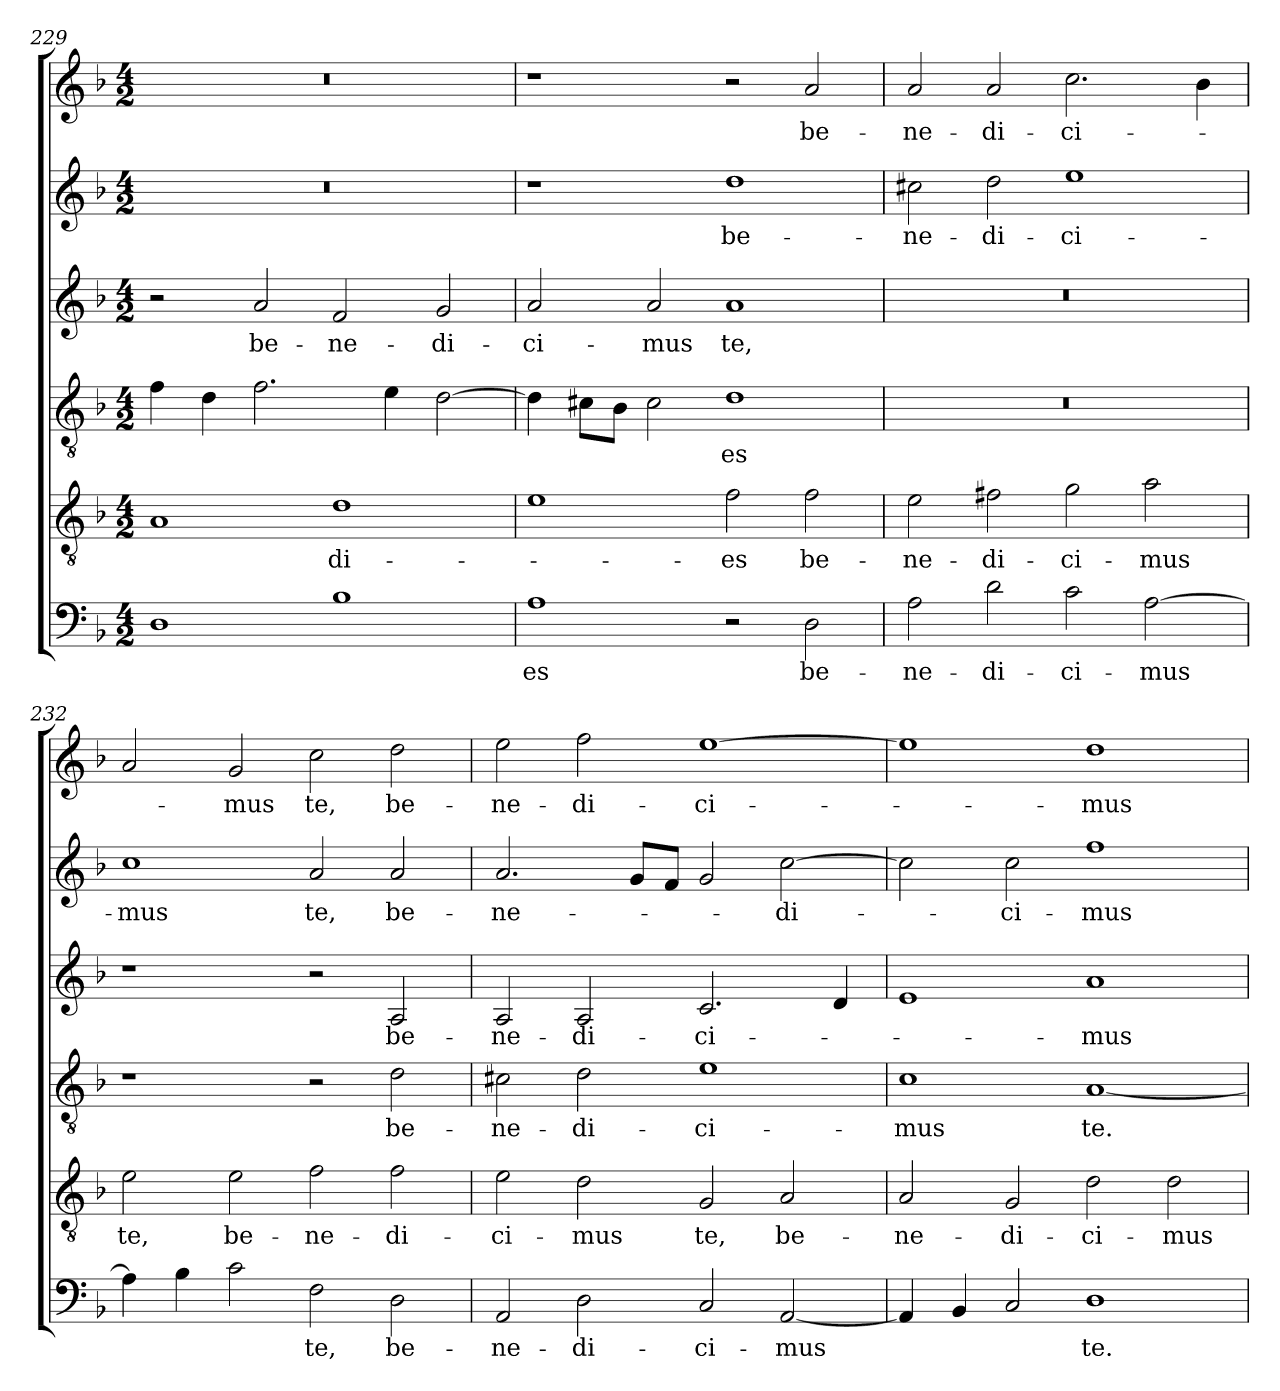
**kern	**text	**kern	**text	**kern	**text	**kern	**text	**kern	**text	**kern	**text
*part6	*part6	*part5	*part5	*part4	*part4	*part3	*part3	*part2	*part2	*part1	*part1
*staff6	*staff6	*staff5	*staff5	*staff4	*staff4	*staff3	*staff3	*staff2	*staff2	*staff1	*staff1
*clefF4	*	*clefGv2	*	*clefGv2	*	*clefG2	*	*clefG2	*	*clefG2	*
*k[b-]	*	*k[b-]	*	*k[b-]	*	*k[b-]	*	*k[b-]	*	*k[b-]	*
*F:	*	*F:	*	*F:	*	*F:	*	*F:	*	*F:	*
*M4/2	*	*M4/2	*	*M4/2	*	*M4/2	*	*M4/2	*	*M4/2	*
=229	=229	=229	=229	=229	=229	=229	=229	=229	=229	=229	=229
1D	.	1A	.	4f\	.	2r	.	0r	.	0r	.
.	.	.	.	4d\	.	.	.	.	.	.	.
!	!	!	!	!	!	!	!LO:LY:b	!	!	!	!
.	.	.	.	2.f\	.	2a/	be-	.	.	.	.
!	!	!	!LO:LY:b	!	!	!	!LO:LY:b	!	!	!	!
1B-	.	1d	di-	.	.	2f/	-ne-	.	.	.	.
.	.	.	.	4e\	.	.	.	.	.	.	.
!	!	!	!	!	!	!	!LO:LY:b	!	!	!	!
.	.	.	.	[2d\	.	2g/	-di-	.	.	.	.
=230	=230	=230	=230	=230	=230	=230	=230	=230	=230	=230	=230
!	!LO:LY:b	!	!	!	!	!	!LO:LY:b	!	!	!	!
1A	-es	1e	.	4d\]	.	2a/	-ci-	1r	.	1r	.
.	.	.	.	8c#X\L	.	.	.	.	.	.	.
.	.	.	.	8B-\J	.	.	.	.	.	.	.
!	!	!	!	!	!	!	!LO:LY:b	!	!	!	!
.	.	.	.	2c#\	.	2a/	-mus	.	.	.	.
!	!	!	!LO:LY:b	!	!LO:LY:b	!	!LO:LY:b	!	!LO:LY:b	!	!
2r	.	2f\	-es	1d	-es	1a	te,	1dd	be-	2r	.
!	!LO:LY:b	!	!LO:LY:b	!	!	!	!	!	!	!	!LO:LY:b
2D\	be-	2f\	be-	.	.	.	.	.	.	2a/	be-
=231	=231	=231	=231	=231	=231	=231	=231	=231	=231	=231	=231
!	!LO:LY:b	!	!LO:LY:b	!	!	!	!	!	!LO:LY:b	!	!LO:LY:b
2A\	-ne-	2e\	-ne-	0r	.	0r	.	2cc#X\	-ne-	2a/	-ne-
!	!LO:LY:b	!	!LO:LY:b	!	!	!	!	!	!LO:LY:b	!	!LO:LY:b
2d\	-di-	2f#X\	-di-	.	.	.	.	2dd\	-di-	2a/	-di-
!	!LO:LY:b	!	!LO:LY:b	!	!	!	!	!	!LO:LY:b	!	!LO:LY:b
2c\	-ci-	2g\	-ci-	.	.	.	.	1ee	-ci-	2.cc\	-ci-
!	!LO:LY:b	!	!LO:LY:b	!	!	!	!	!	!	!	!
[2A\	-mus	2a\	-mus	.	.	.	.	.	.	.	.
.	.	.	.	.	.	.	.	.	.	4b-\	.
!!LO:LB:g=z
=232	=232	=232	=232	=232	=232	=232	=232	=232	=232	=232	=232
!	!	!	!LO:LY:b	!	!	!	!	!	!LO:LY:b	!	!
4A\]	.	2e\	te,	1r	.	1r	.	1cc	-mus	2a/	.
4B-\	.	.	.	.	.	.	.	.	.	.	.
!	!	!	!LO:LY:b	!	!	!	!	!	!	!	!LO:LY:b
2c\	.	2e\	be-	.	.	.	.	.	.	2g/	-mus
!	!LO:LY:b	!	!LO:LY:b	!	!	!	!	!	!LO:LY:b	!	!LO:LY:b
2F\	te,	2f\	-ne-	2r	.	2r	.	2a/	te,	2cc\	te,
!	!LO:LY:b	!	!LO:LY:b	!	!LO:LY:b	!	!LO:LY:b	!	!LO:LY:b	!	!LO:LY:b
2D\	be-	2f\	-di-	2d\	be-	2A/	be-	2a/	be-	2dd\	be-
=233	=233	=233	=233	=233	=233	=233	=233	=233	=233	=233	=233
!	!LO:LY:b	!	!LO:LY:b	!	!LO:LY:b	!	!LO:LY:b	!	!LO:LY:b	!	!LO:LY:b
2AA/	-ne-	2e\	-ci-	2c#X\	-ne-	2A/	-ne-	2.a/	-ne-	2ee\	-ne-
!	!LO:LY:b	!	!LO:LY:b	!	!LO:LY:b	!	!LO:LY:b	!	!	!	!LO:LY:b
2D\	-di-	2d\	-mus	2d\	-di-	2A/	-di-	.	.	2ff\	-di-
.	.	.	.	.	.	.	.	8g/L	.	.	.
.	.	.	.	.	.	.	.	8f/J	.	.	.
!	!LO:LY:b	!	!LO:LY:b	!	!LO:LY:b	!	!LO:LY:b	!	!	!	!LO:LY:b
2C/	-ci-	2G/	te,	1e	-ci-	2.c/	-ci-	2g/	.	[1ee	-ci-
!	!LO:LY:b	!	!LO:LY:b	!	!	!	!	!	!LO:LY:b	!	!
[2AA/	-mus	2A/	be-	.	.	.	.	[2cc\	-di-	.	.
.	.	.	.	.	.	4d/	.	.	.	.	.
=234	=234	=234	=234	=234	=234	=234	=234	=234	=234	=234	=234
!	!	!	!LO:LY:b	!	!LO:LY:b	!	!	!	!	!	!
4AA/]	.	2A/	-ne-	1c	-mus	1e	.	2cc\]	.	1ee]	.
4BB-/	.	.	.	.	.	.	.	.	.	.	.
!	!	!	!LO:LY:b	!	!	!	!	!	!LO:LY:b	!	!
2C/	.	2G/	-di-	.	.	.	.	2cc\	-ci-	.	.
!	!LO:LY:b	!	!LO:LY:b	!	!LO:LY:b	!	!LO:LY:b	!	!LO:LY:b	!	!LO:LY:b
1D	te.	2d\	-ci-	[1A	te.	1a	-mus	1ff	-mus	1dd	-mus
!	!	!	!LO:LY:b	!	!	!	!	!	!	!	!
.	.	2d\	-mus	.	.	.	.	.	.	.	.
=	=	=	=	=	=	=	=	=	=	=	=
*-	*-	*-	*-	*-	*-	*-	*-	*-	*-	*-	*-
